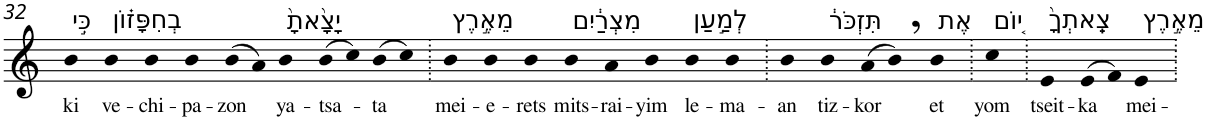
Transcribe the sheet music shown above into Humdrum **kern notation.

**kern	**text
*part1	*part1
*staff1	*staff1
*I"Piano	*
*I'Pno	*
!!LO:PB:g=z
*clefG2	*
*k[]	*
=32	=32
!LO:TX:a:t=כִּ֣י	!
!	!LO:LY:b
4b	ki
!LO:TX:a:t=בְחִפָּז֗וֹן	!
!	!LO:LY:b
4b	ve-
!	!LO:LY:b
4b	-chi-
!	!LO:LY:b
4b	-pa-
!	!LO:LY:b
(8b	-zon
8a)	.
!LO:TX:a:t=יָצָ֙אתָ֙	!
!	!LO:LY:b
4b	ya-
!	!LO:LY:b
(8b	-tsa-
8cc)	.
!	!LO:LY:b
(8b	-ta
8cc)	.
=33.	=33.
!LO:TX:a:t=מֵאֶ֣רֶץ	!
!	!LO:LY:b
4b	mei-
!	!LO:LY:b
4b	-e-
!	!LO:LY:b
4b	-rets
!LO:TX:a:t=מִצְרַ֔יִם	!
!	!LO:LY:b
4b	mits-
!	!LO:LY:b
4a	-rai-
!	!LO:LY:b
4b	-yim
!LO:TX:a:t=לְמַ֣עַן	!
!	!LO:LY:b
4b	le-
!	!LO:LY:b
4b	-ma-
=34.	=34.
!	!LO:LY:b
4b	-an
!LO:TX:a:t=תִּזְכֹּר֔	!
!	!LO:LY:b
4b	tiz-
!	!LO:LY:b
(8a	-kor
8b,)	.
!LO:TX:a:t=אֶת	!
!	!LO:LY:b
4b	et
=35.	=35.
!LO:TX:a:t=י֤וֹם	!
!	!LO:LY:b
4cc	yom
=36.	=36.
!LO:TX:a:t=צֵֽאתְךָ֙	!
!	!LO:LY:b
4e	tseit-
!	!LO:LY:b
(>8e	-ka
8f)	.
!LO:TX:a:t=מֵאֶ֣רֶץ	!
!	!LO:LY:b
4e	mei-
=.	=.
*-	*-
